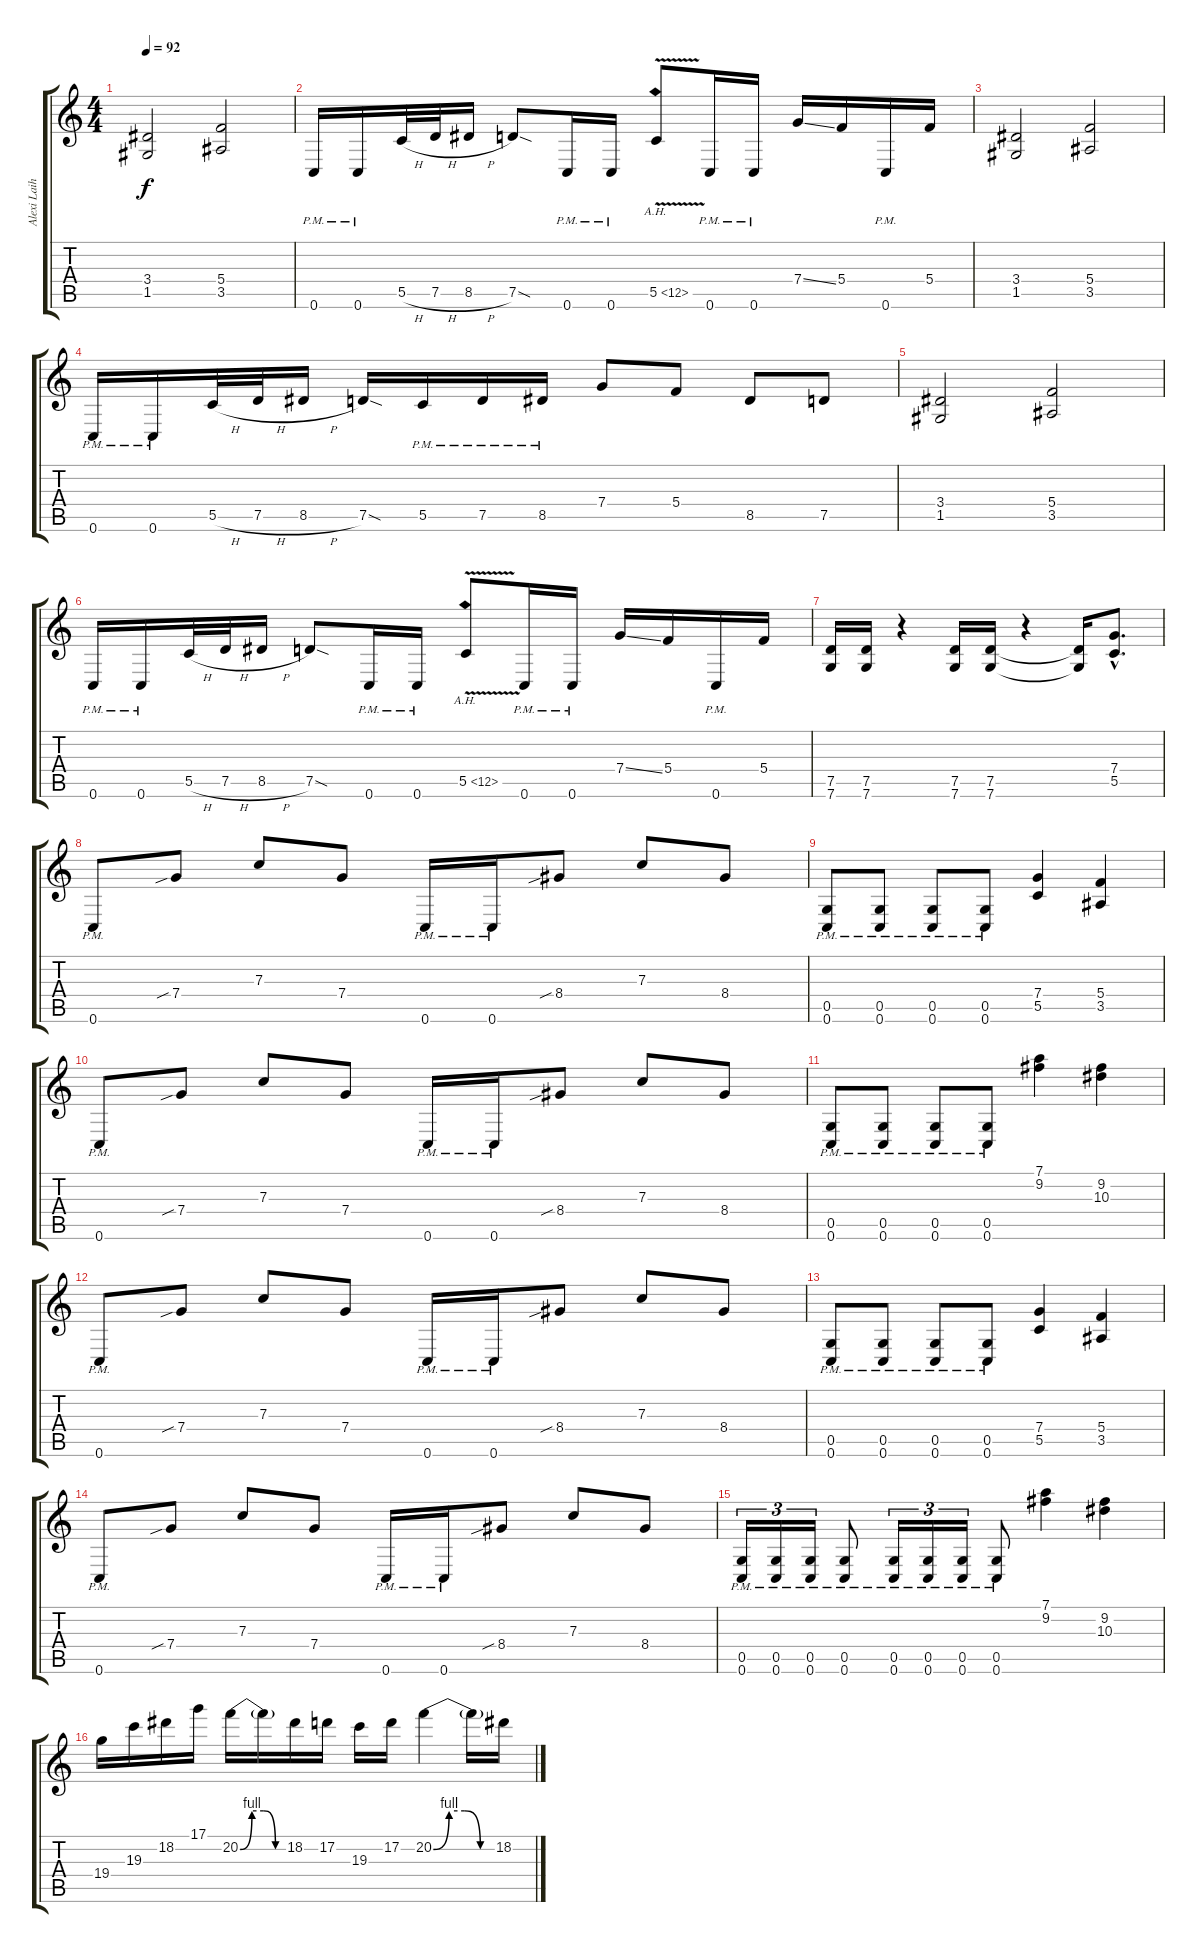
\track ("Alexi Laiho" "Alexi Laih") {instrument distortionguitar}
\staff {score tabs}
\tuning (D4 A3 F3 C3 G2 C2) {hide}
\ts (4 4)
\tempo 92
\clef g2
\ks c
(3.4 1.5).2{dy f} (5.4 3.5).2 |
0.6{pm}.16 0.6{pm}.16 5.5{h}.32 7.5{h}.32 8.5{h}.16 7.5{sod}.8 0.6{pm}.16 0.6{pm}.16 5.5{ah 7 v}.8 0.6{pm}.16 0.6{pm}.16 7.4{ss}.16 5.4.16 0.6{pm}.16 5.4.16 |
(3.4 1.5).2 (5.4 3.5).2 |
0.6{pm}.16 0.6{pm}.16 5.5{h}.32 7.5{h}.32 8.5{h}.16 7.5{sod}.16 5.5{pm}.16 7.5{pm}.16 8.5{pm}.16 7.4.8 5.4.8 8.5.8 7.5.8 |
(3.4 1.5).2 (5.4 3.5).2 |
0.6{pm}.16 0.6{pm}.16 5.5{h}.32 7.5{h}.32 8.5{h}.16 7.5{sod}.8 0.6{pm}.16 0.6{pm}.16 5.5{ah 7 v}.8 0.6{pm}.16 0.6{pm}.16 7.4{ss}.16 5.4.16 0.6{pm}.16 5.4.16 |
(7.5 7.6).16 (7.5 7.6).16 r.4 (7.5 7.6).16 (7.5 7.6).16 r.4 (7.5{t} 7.6{t}).16 (7.4{hac} 5.5{hac}).8{d} |
0.6{pm}.8 7.4{sib}.8 7.3.8 7.4.8 0.6{pm}.16 0.6{pm}.16 8.4{sib}.8 7.3.8 8.4.8 |
(0.5{pm} 0.6{pm}).8 (0.5{pm} 0.6{pm}).8 (0.5{pm} 0.6{pm}).8 (0.5{pm} 0.6{pm}).8 (7.4 5.5).4 (5.4 3.5).4 |
0.6{pm}.8 7.4{sib}.8 7.3.8 7.4.8 0.6{pm}.16 0.6{pm}.16 8.4{sib}.8 7.3.8 8.4.8 |
(0.5{pm} 0.6{pm}).8 (0.5{pm} 0.6{pm}).8 (0.5{pm} 0.6{pm}).8 (0.5{pm} 0.6{pm}).8 (7.1 9.2).4 (9.2 10.3).4 |
0.6{pm}.8 7.4{sib}.8 7.3.8 7.4.8 0.6{pm}.16 0.6{pm}.16 8.4{sib}.8 7.3.8 8.4.8 |
(0.5{pm} 0.6{pm}).8 (0.5{pm} 0.6{pm}).8 (0.5{pm} 0.6{pm}).8 (0.5{pm} 0.6{pm}).8 (7.4 5.5).4 (5.4 3.5).4 |
0.6{pm}.8 7.4{sib}.8 7.3.8 7.4.8 0.6{pm}.16 0.6{pm}.16 8.4{sib}.8 7.3.8 8.4.8 |
(0.5{pm} 0.6{pm}).16{tu (3 2)} (0.5{pm} 0.6{pm}).16{tu (3 2)} (0.5{pm} 0.6{pm}).16{tu (3 2)} (0.5{pm} 0.6{pm}).8 (0.5{pm} 0.6{pm}).16{tu (3 2)} (0.5{pm} 0.6{pm}).16{tu (3 2)} (0.5{pm} 0.6{pm}).16{tu (3 2)} (0.5{pm} 0.6{pm}).8 (7.1 9.2).4 (9.2 10.3).4 |
19.4.16 19.3.16 18.2.16 17.1.16 20.2{be (custom 0 0 15 4 30 4 45 0 60 0)}.16 20.2{t}.16 18.2.16 17.2.16 19.3.16 17.2.16 20.2{be (custom 0 0 15 4 30 4 45 0 60 0)}.4 20.2{t}.16 18.2.16
